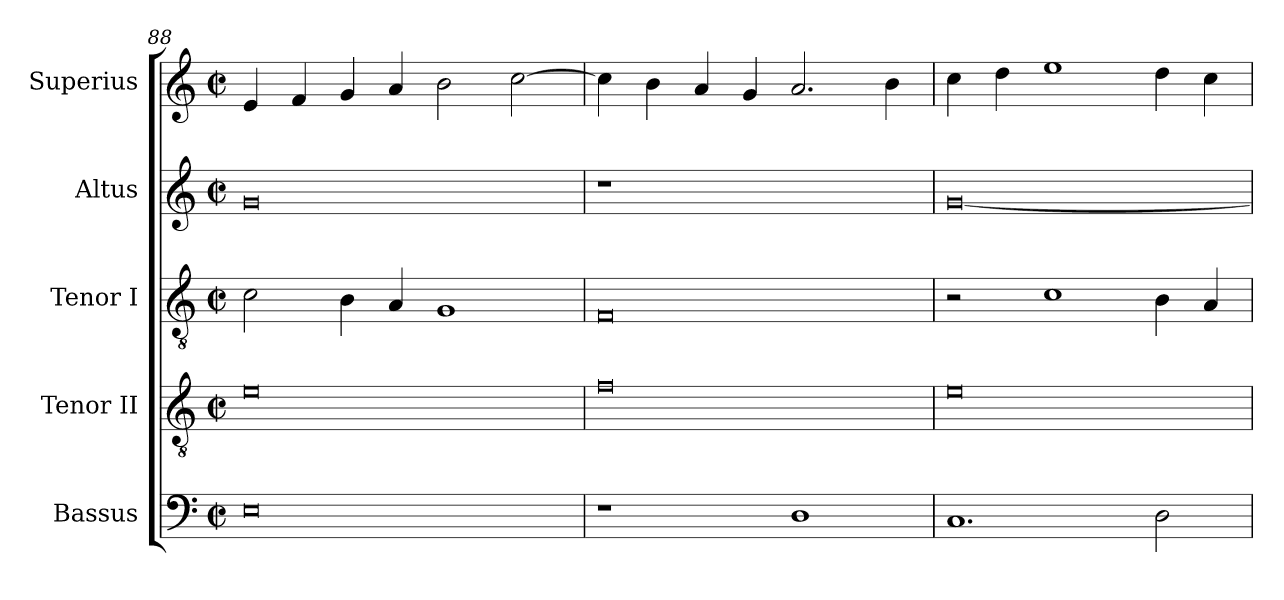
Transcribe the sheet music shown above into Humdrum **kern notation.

**kern	**kern	**kern	**kern	**kern
*part5	*part4	*part3	*part2	*part1
*staff5	*staff4	*staff3	*staff2	*staff1
*I"Bassus	*I"Tenor II	*I"Tenor I	*I"Altus	*I"Superius
*I'B.	*	*	*	*I'S.
*clefF4	*clefGv2	*clefGv2	*clefG2	*clefG2
*	*ITrd7c12	*ITrd7c12	*	*
*k[]	*k[]	*k[]	*k[]	*k[]
*C:	*C:	*C:	*C:	*C:
*M2/2	*M2/2	*M2/2	*M2/2	*M2/2
*met(c|)	*met(c|)	*met(c|)	*met(c|)	*met(c|)
=88	=88	=88	=88	=88
0Ei	0Ei	2Ci\	0gi	4ei/
.	.	.	.	4fi/
.	.	4BBi\	.	4gi/
.	.	4AAi/	.	4ai/
.	.	1GGi	.	2bi\
.	.	.	.	[>2cci\
=89	=89	=89	=89	=89
!	!	!	!LO:N:vis=1	!
1r	0Fi	0FFi	1r	4cci\]
.	.	.	.	4bi\
.	.	.	.	4ai/
.	.	.	.	4gi/
1Di	.	.	1ryy	2.ai/
.	.	.	.	4bi\
=90	=90	=90	=90	=90
1.Ci	0Ei	2r	[<0gi	4cci\
.	.	.	.	4ddi\
.	.	1Ci	.	1eei
2Di\	.	4BBi\	.	4ddi\
.	.	4AAi/	.	4cci\
=	=	=	=	=
*-	*-	*-	*-	*-
